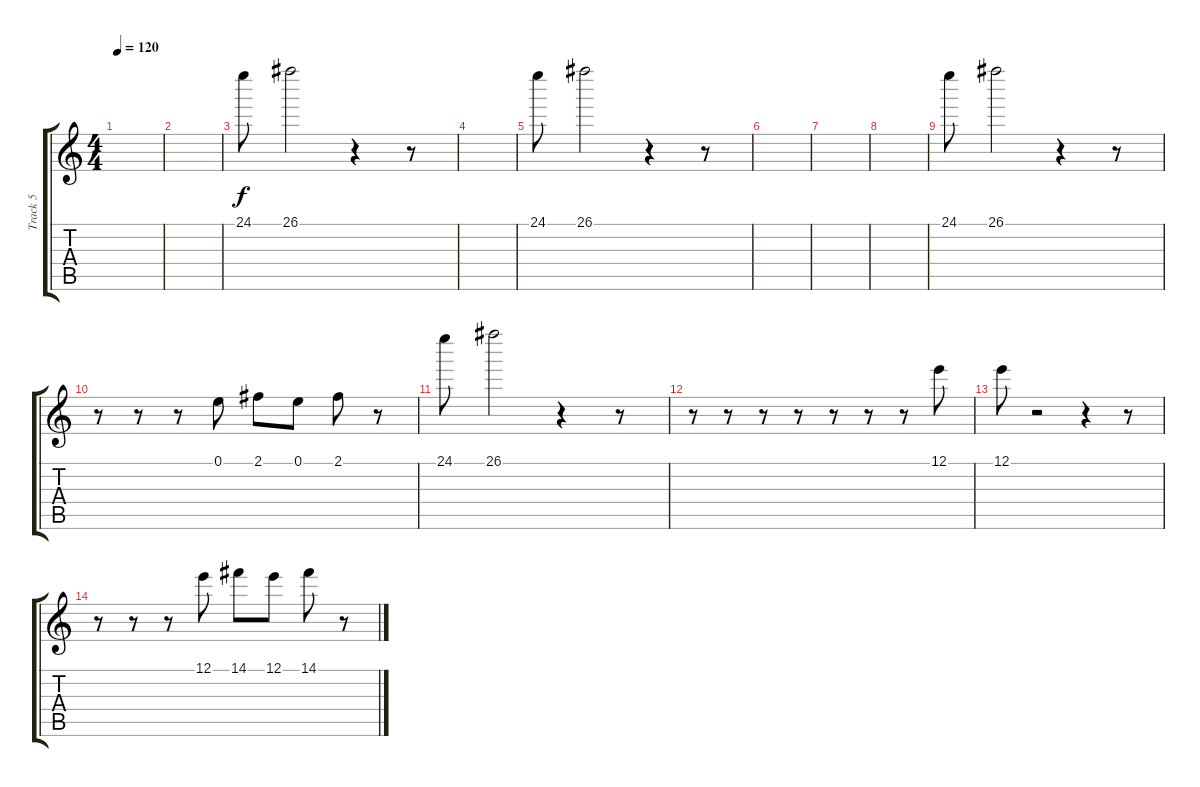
\track ("Track 5" "Track 5") {instrument guitarharmonics}
\staff {score tabs}
\tuning (E4 B3 G3 D3 A2 E2) {hide}
\ts (4 4)
\tempo 120
\clef g2
\ks c
|
|
24.1.8 26.1.2 r.4 r.8 |
|
24.1.8 26.1.2 r.4 r.8 |
|
|
|
24.1.8 26.1.2 r.4 r.8 |
r.8 r.8 r.8 0.1.8 2.1.8 0.1.8 2.1.8 r.8 |
24.1.8 26.1.2 r.4 r.8 |
r.8 r.8 r.8 r.8 r.8 r.8 r.8 12.1.8 |
12.1.8 r.2 r.4 r.8 |
r.8 r.8 r.8 12.1.8 14.1.8 12.1.8 14.1.8 r.8
